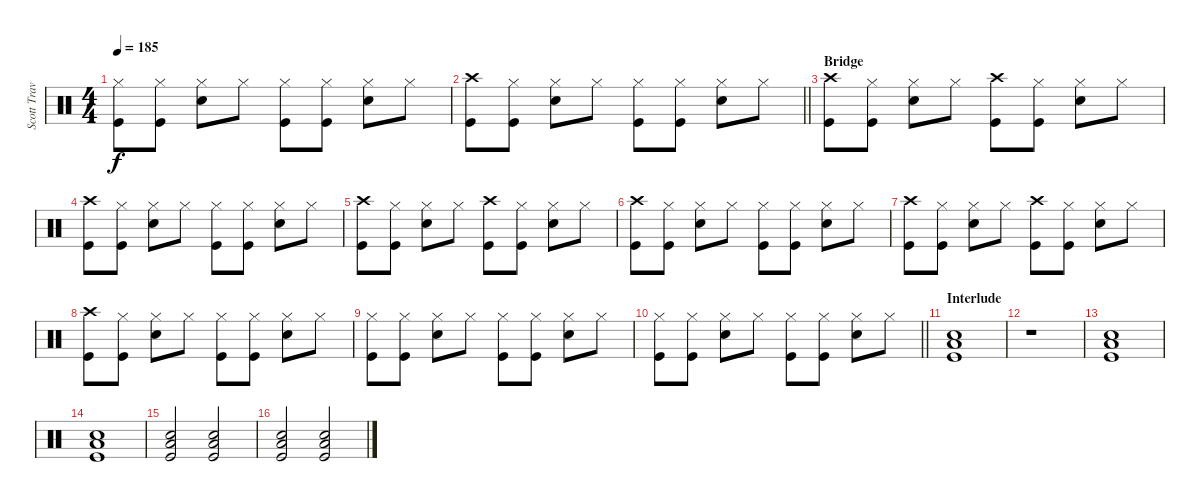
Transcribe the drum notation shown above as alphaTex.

\track ("Scott Travis" "Scott Trav") {instrument percussion}
\staff {score}
\articulation defaults
\ts (4 4)
\tempo 185
\clef neutral
\ks c
("Hi-Hat (closed)" "Kick (hit)").8{dy f} ("Hi-Hat (closed)" "Kick (hit)").8 ("Hi-Hat (closed)" "Snare (hit) 2").8 "Hi-Hat (closed)".8 ("Hi-Hat (closed)" "Kick (hit)").8 ("Hi-Hat (closed)" "Kick (hit)").8 ("Hi-Hat (closed)" "Snare (hit) 2").8 "Hi-Hat (closed)".8 |
\barLineRight lightlight
("Crash high (hit)" "Kick (hit)").8 ("Hi-Hat (closed)" "Kick (hit)").8 ("Hi-Hat (closed)" "Snare (hit) 2").8 "Hi-Hat (closed)".8 ("Hi-Hat (closed)" "Kick (hit)").8 ("Hi-Hat (closed)" "Kick (hit)").8 ("Hi-Hat (closed)" "Snare (hit) 2").8 "Hi-Hat (closed)".8 |
\section ("" "Bridge")
("Crash high (hit)" "Kick (hit)").8 ("Hi-Hat (closed)" "Kick (hit)").8 ("Hi-Hat (closed)" "Snare (hit) 2").8 "Hi-Hat (closed)".8 ("Crash high (hit)" "Kick (hit)").8 ("Hi-Hat (closed)" "Kick (hit)").8 ("Hi-Hat (closed)" "Snare (hit) 2").8 "Hi-Hat (closed)".8 |
("Crash high (hit)" "Kick (hit)").8 ("Hi-Hat (closed)" "Kick (hit)").8 ("Hi-Hat (closed)" "Snare (hit) 2").8 "Hi-Hat (closed)".8 ("Hi-Hat (closed)" "Kick (hit)").8 ("Hi-Hat (closed)" "Kick (hit)").8 ("Hi-Hat (closed)" "Snare (hit) 2").8 "Hi-Hat (closed)".8 |
("Crash high (hit)" "Kick (hit)").8 ("Hi-Hat (closed)" "Kick (hit)").8 ("Hi-Hat (closed)" "Snare (hit) 2").8 "Hi-Hat (closed)".8 ("Crash high (hit)" "Kick (hit)").8 ("Hi-Hat (closed)" "Kick (hit)").8 ("Hi-Hat (closed)" "Snare (hit) 2").8 "Hi-Hat (closed)".8 |
("Crash high (hit)" "Kick (hit)").8 ("Hi-Hat (closed)" "Kick (hit)").8 ("Hi-Hat (closed)" "Snare (hit) 2").8 "Hi-Hat (closed)".8 ("Hi-Hat (closed)" "Kick (hit)").8 ("Hi-Hat (closed)" "Kick (hit)").8 ("Hi-Hat (closed)" "Snare (hit) 2").8 "Hi-Hat (closed)".8 |
("Crash high (hit)" "Kick (hit)").8 ("Hi-Hat (closed)" "Kick (hit)").8 ("Hi-Hat (closed)" "Snare (hit) 2").8 "Hi-Hat (closed)".8 ("Crash high (hit)" "Kick (hit)").8 ("Hi-Hat (closed)" "Kick (hit)").8 ("Hi-Hat (closed)" "Snare (hit) 2").8 "Hi-Hat (closed)".8 |
("Crash high (hit)" "Kick (hit)").8 ("Hi-Hat (closed)" "Kick (hit)").8 ("Hi-Hat (closed)" "Snare (hit) 2").8 "Hi-Hat (closed)".8 ("Hi-Hat (closed)" "Kick (hit)").8 ("Hi-Hat (closed)" "Kick (hit)").8 ("Hi-Hat (closed)" "Snare (hit) 2").8 "Hi-Hat (closed)".8 |
("Hi-Hat (closed)" "Kick (hit)").8 ("Hi-Hat (closed)" "Kick (hit)").8 ("Hi-Hat (closed)" "Snare (hit) 2").8 "Hi-Hat (closed)".8 ("Hi-Hat (closed)" "Kick (hit)").8 ("Hi-Hat (closed)" "Kick (hit)").8 ("Hi-Hat (closed)" "Snare (hit) 2").8 "Hi-Hat (closed)".8 |
\barLineRight lightlight
("Hi-Hat (closed)" "Kick (hit)").8 ("Hi-Hat (closed)" "Kick (hit)").8 ("Hi-Hat (closed)" "Snare (hit) 2").8 "Hi-Hat (closed)".8 ("Hi-Hat (closed)" "Kick (hit)").8 ("Hi-Hat (closed)" "Kick (hit)").8 ("Hi-Hat (closed)" "Snare (hit) 2").8 "Hi-Hat (closed)".8 |
\section ("" "Interlude")
("Snare (hit) 2" "Low Floor Tom (hit)" "Kick (hit)").1 |
r.1 |
("Snare (hit) 2" "Low Floor Tom (hit)" "Kick (hit)").1 |
("Snare (hit) 2" "Low Floor Tom (hit)" "Kick (hit)").1 |
("Snare (hit) 2" "Low Floor Tom (hit)" "Kick (hit)").2 ("Snare (hit) 2" "Low Floor Tom (hit)" "Kick (hit)").2 |
("Snare (hit) 2" "Low Floor Tom (hit)" "Kick (hit)").2 ("Snare (hit) 2" "Low Floor Tom (hit)" "Kick (hit)").2
